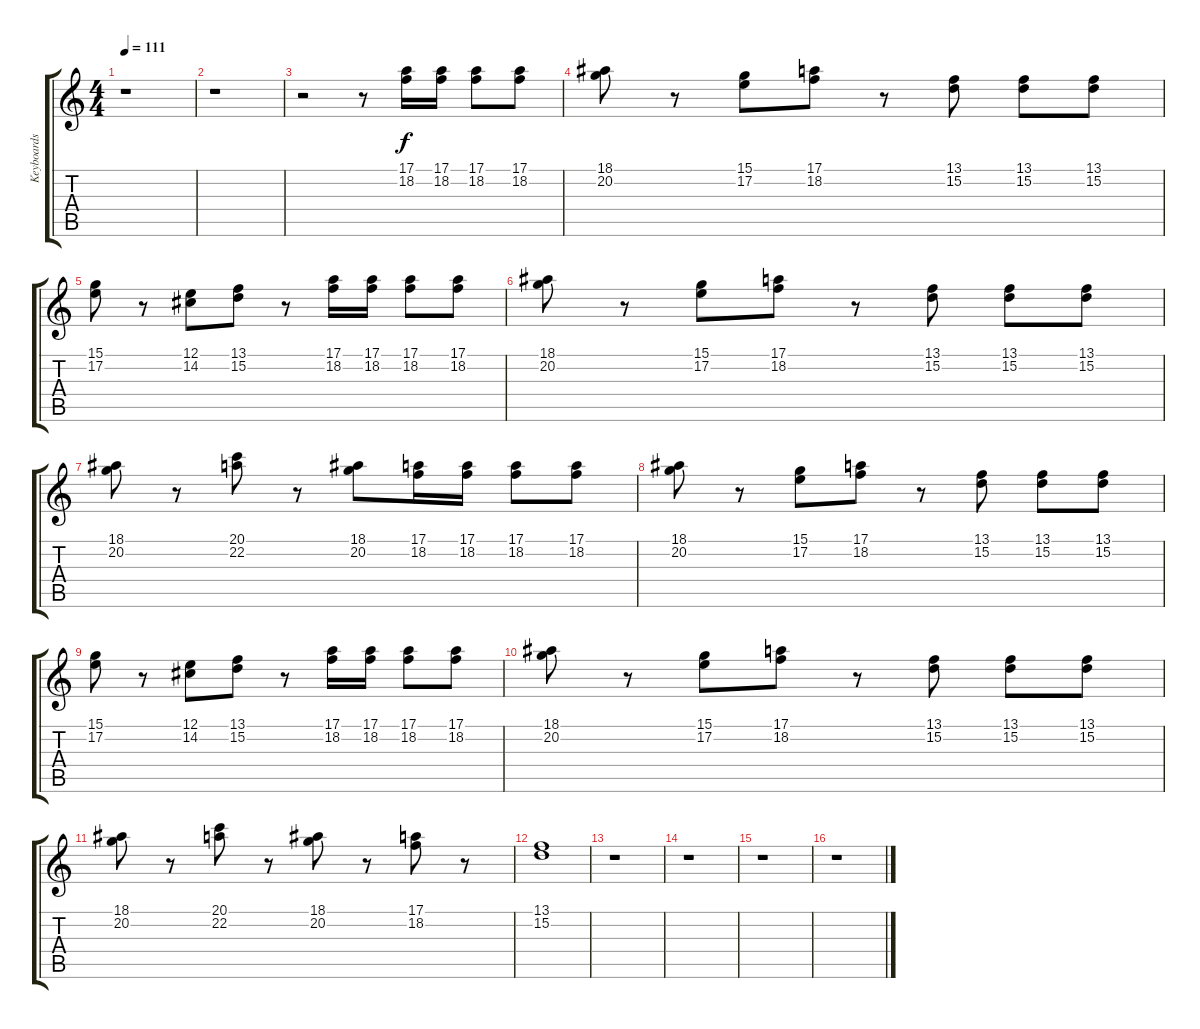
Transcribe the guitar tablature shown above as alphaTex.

\track ("Keyboards 1" "Keyboards ") {instrument electricpiano2}
\staff {score tabs}
\tuning (E4 B3 G3 D3 A2 E2) {hide}
\ts (4 4)
\tempo 111
\clef g2
\ks c
r.1{dy f} |
r.1 |
r.2 r.8 (17.1 18.2).16 (17.1 18.2).16 (17.1 18.2).8 (17.1 18.2).8 |
(18.1 20.2).8 r.8 (15.1 17.2).8 (17.1 18.2).8 r.8 (13.1 15.2).8 (13.1 15.2).8 (13.1 15.2).8 |
(15.1 17.2).8 r.8 (12.1 14.2).8 (13.1 15.2).8 r.8 (17.1 18.2).16 (17.1 18.2).16 (17.1 18.2).8 (17.1 18.2).8 |
(18.1 20.2).8 r.8 (15.1 17.2).8 (17.1 18.2).8 r.8 (13.1 15.2).8 (13.1 15.2).8 (13.1 15.2).8 |
(18.1 20.2).8 r.8 (20.1 22.2).8 r.8 (18.1 20.2).8 (17.1 18.2).16 (17.1 18.2).16 (17.1 18.2).8 (17.1 18.2).8 |
(18.1 20.2).8 r.8 (15.1 17.2).8 (17.1 18.2).8 r.8 (13.1 15.2).8 (13.1 15.2).8 (13.1 15.2).8 |
(15.1 17.2).8 r.8 (12.1 14.2).8 (13.1 15.2).8 r.8 (17.1 18.2).16 (17.1 18.2).16 (17.1 18.2).8 (17.1 18.2).8 |
(18.1 20.2).8 r.8 (15.1 17.2).8 (17.1 18.2).8 r.8 (13.1 15.2).8 (13.1 15.2).8 (13.1 15.2).8 |
(18.1 20.2).8 r.8 (20.1 22.2).8 r.8 (18.1 20.2).8 r.8 (17.1 18.2).8 r.8 |
(13.1 15.2).1 |
r.1 |
r.1 |
r.1 |
r.1
